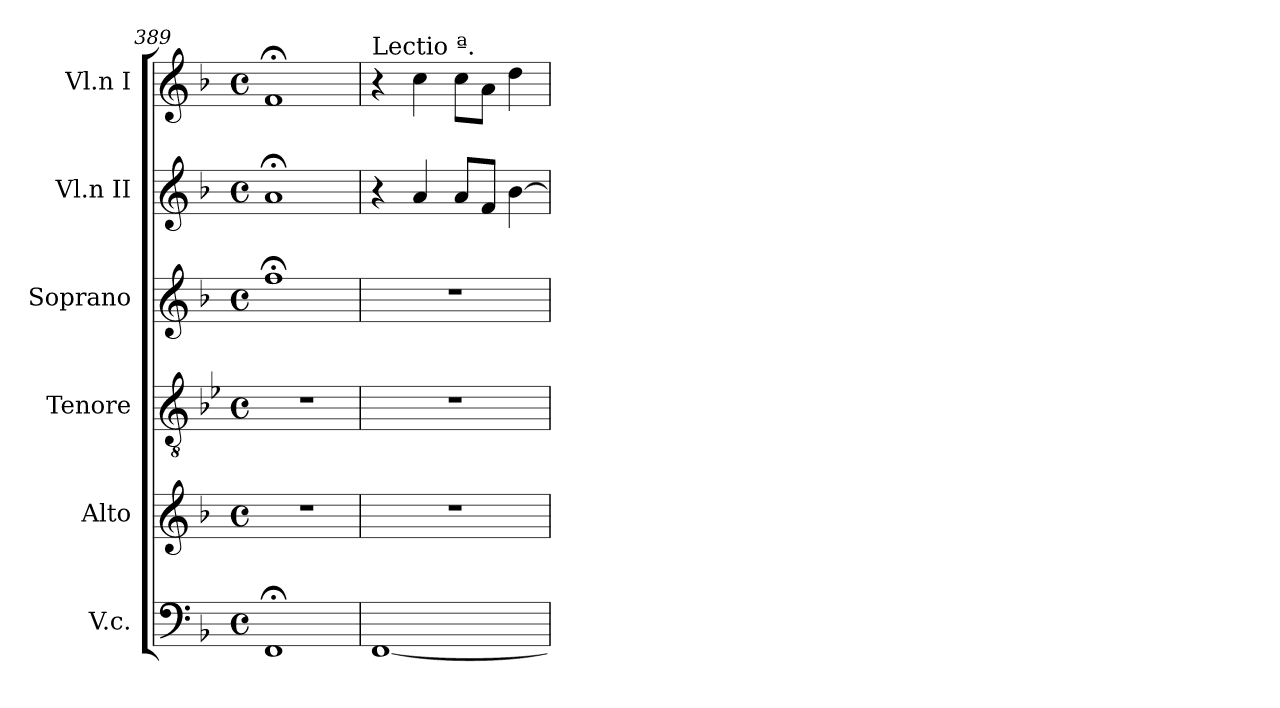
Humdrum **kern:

**kern	**kern	**kern	**kern	**kern	**kern
*part6	*part5	*part4	*part3	*part2	*part1
*staff6	*staff5	*staff4	*staff3	*staff2	*staff1
*I"V.c.	*I"Alto	*I"Tenore	*I"Soprano	*I"Vl.n II	*I"Vl.n I
*I'V.c.	*I'Alto	*I'Tenore	*I'Soprano	*I'Vl.n II	*I'Vl.n I
*clefF4	*clefG2	*clefGv2	*clefG2	*clefG2	*clefG2
*k[b-]	*k[b-]	*k[b-e-]	*k[b-]	*k[b-]	*k[b-]
*F:	*F:	*B-:	*F:	*F:	*F:
*M4/4	*M4/4	*M4/4	*M4/4	*M4/4	*M4/4
*met(c)	*met(c)	*met(c)	*met(c)	*met(c)	*met(c)
=389	=389	=389	=389	=389	=389
1FF;	1r	1r	1ff;<	1a;	1f;
!!LO:PB:g=z
=390	=390	=390	=390	=390	=390
!	!	!	!	!	!LO:TX:a:t=Lectio ª.
[<1FF	1r	1r	1r	4r	4r
.	.	.	.	4a/	4cc\
.	.	.	.	8a/L	8cc\L
.	.	.	.	8f/J	8a\J
.	.	.	.	[>4b-\	4dd\
=	=	=	=	=	=
*-	*-	*-	*-	*-	*-
